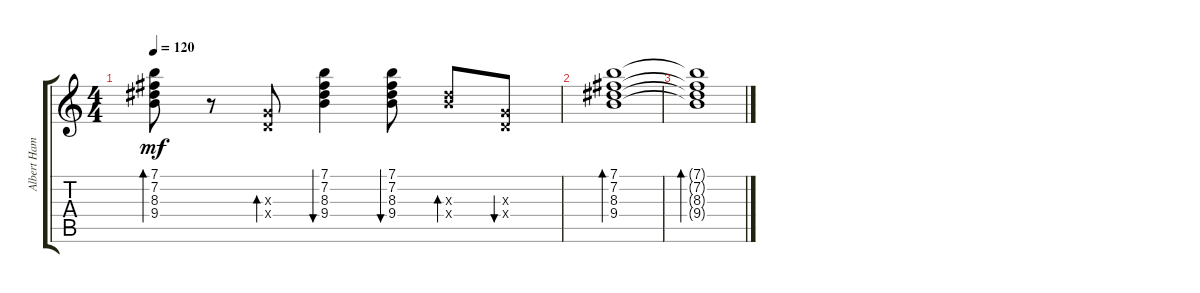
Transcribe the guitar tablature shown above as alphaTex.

\track ("Albert Hammond Jr. - Rythm guitar" "Albert Ham") {instrument distortionguitar}
\staff {score tabs}
\tuning (E4 B3 G3 D3 A2 E2) {hide}
\ts (4 4)
\tempo 120
\clef g2
\ks c
(7.1 7.2 8.3 9.4).8{bd 30 dy mf} r.8 (0.3{x} 0.4{x}).8{bd 30} (7.1 7.2 8.3 9.4).4{bu 30} (7.1 7.2 8.3 9.4).8{bu 30} (8.3{x} 9.4{x}).8{bd 30} (0.3{x} 0.4{x}).8{bu 30} |
(7.1 7.2 8.3 9.4).1{bd 120} |
(7.1{t} 7.2{t} 8.3{t} 9.4{t}).1{bd 120}
